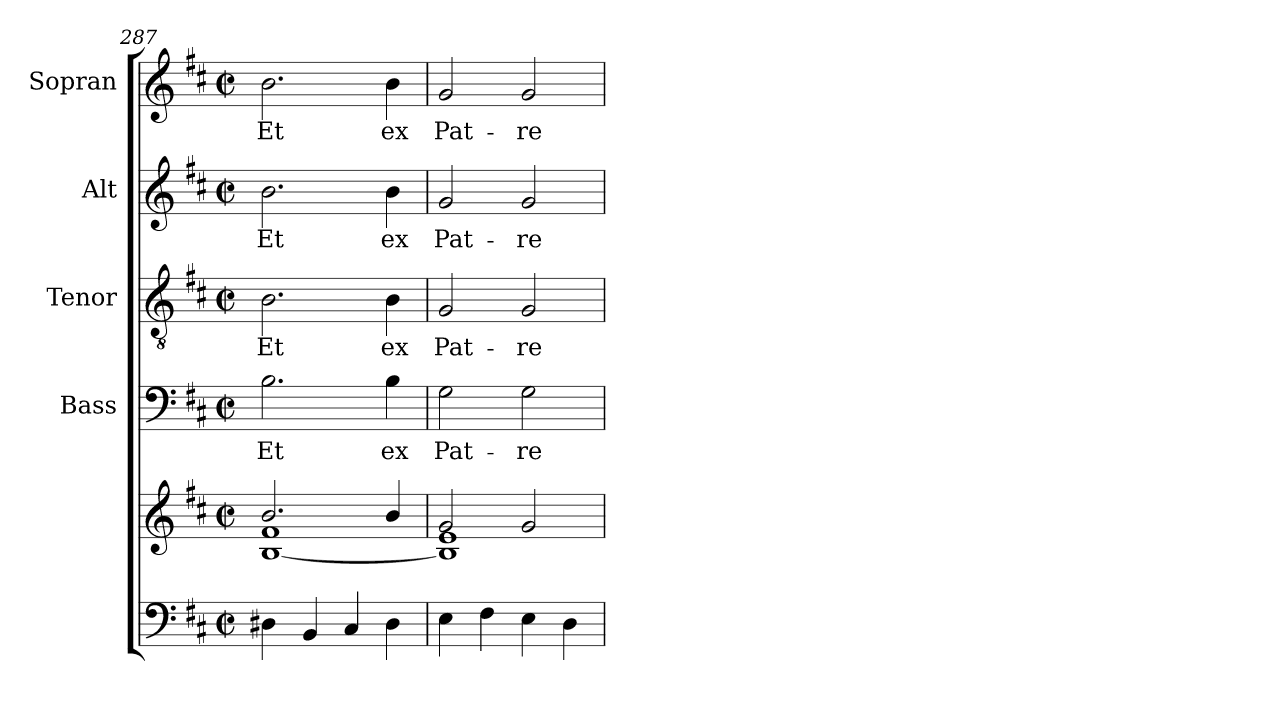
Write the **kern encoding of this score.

**kern	**kern	**kern	**text	**kern	**text	**kern	**text	**kern	**text
*part5	*part5	*part4	*part4	*part3	*part3	*part2	*part2	*part1	*part1
*staff6	*staff5	*staff4	*staff4	*staff3	*staff3	*staff2	*staff2	*staff1	*staff1
*	*	*I"Bass	*	*I"Tenor	*	*I"Alt	*	*I"Sopran	*
*	*	*I'B.	*	*I'T.	*	*I'A.	*	*I'S.	*
*clefF4	*clefG2	*clefF4	*	*clefGv2	*	*clefG2	*	*clefG2	*
*k[f#c#]	*k[f#c#]	*k[f#c#]	*	*k[f#c#]	*	*k[f#c#]	*	*k[f#c#]	*
*D:	*D:	*D:	*	*D:	*	*D:	*	*D:	*
*M2/2	*M2/2	*M2/2	*	*M2/2	*	*M2/2	*	*M2/2	*
*met(c|)	*met(c|)	*met(c|)	*	*met(c|)	*	*met(c|)	*	*met(c|)	*
=287	=287	=287	=287	=287	=287	=287	=287	=287	=287
*	*^	*	*	*	*	*	*	*	*
!	!	!	!	!LO:LY:b	!	!LO:LY:b	!	!LO:LY:b	!	!LO:LY:b
4D#X\	2.b/	[<1B 1f#	2.B\	Et	2.B\	Et	2.b\	Et	2.b\	Et
4BB/	.	.	.	.	.	.	.	.	.	.
4C#/	.	.	.	.	.	.	.	.	.	.
!	!	!	!	!LO:LY:b	!	!LO:LY:b	!	!LO:LY:b	!	!LO:LY:b
4D#\	4b/	.	4B\	ex	4B\	ex	4b\	ex	4b\	ex
=288	=288	=288	=288	=288	=288	=288	=288	=288	=288	=288
!	!	!	!	!LO:LY:b	!	!LO:LY:b	!	!LO:LY:b	!	!LO:LY:b
4E\	2g/	1B] 1e	2G\	Pat-	2G/	Pat-	2g/	Pat-	2g/	Pat-
4F#\	.	.	.	.	.	.	.	.	.	.
!	!	!	!	!LO:LY:b	!	!LO:LY:b	!	!LO:LY:b	!	!LO:LY:b
4E\	2g/	.	2G\	-re	2G/	-re	2g/	-re	2g/	-re
4D\	.	.	.	.	.	.	.	.	.	.
*	*v	*v	*	*	*	*	*	*	*	*
=	=	=	=	=	=	=	=	=	=
*-	*-	*-	*-	*-	*-	*-	*-	*-	*-
